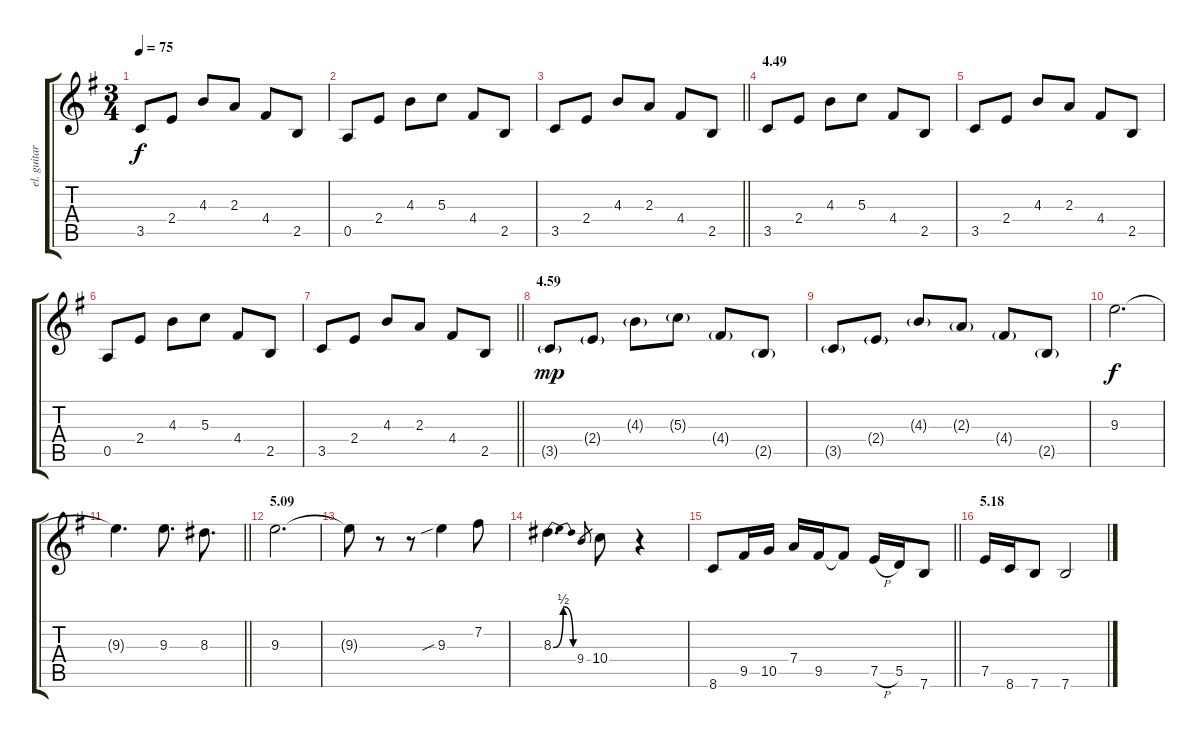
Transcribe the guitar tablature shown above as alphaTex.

\track ("el. guitar 2" "el. guitar") {instrument overdrivenguitar}
\staff {score tabs}
\tuning (E4 B3 G3 D3 A2 E2) {hide}
\ts (3 4)
\tempo 75
\clef g2
\ks g
3.5.8{dy f} 2.4.8 4.3.8 2.3.8 4.4.8 2.5.8 |
0.5.8 2.4.8 4.3.8 5.3.8 4.4.8 2.5.8 |
\barLineRight lightlight
3.5.8 2.4.8 4.3.8 2.3.8 4.4.8 2.5.8 |
\section ("" "4.49")
3.5.8 2.4.8 4.3.8 5.3.8 4.4.8 2.5.8 |
3.5.8 2.4.8 4.3.8 2.3.8 4.4.8 2.5.8 |
0.5.8 2.4.8 4.3.8 5.3.8 4.4.8 2.5.8 |
\barLineRight lightlight
3.5.8 2.4.8 4.3.8 2.3.8 4.4.8 2.5.8 |
\section ("" "4.59")
3.5{g}.8{dy mp} 2.4{g}.8 4.3{g}.8 5.3{g}.8 4.4{g}.8 2.5{g}.8 |
3.5{g}.8 2.4{g}.8 4.3{g}.8 2.3{g}.8 4.4{g}.8 2.5{g}.8 |
9.3.2{d dy f} |
\barLineRight lightlight
9.3{t}.4{d} 9.3.8{d} 8.3.8{d} |
\section ("" "5.09")
9.3.2{d} |
9.3{t}.8 r.8 r.8 9.3{sib}.4 7.2.8 |
8.3{be (bendrelease 0 0 10 2 40 2 60 0)}.4{d} 9.4.8{gr} 10.4.8 r.4 |
\barLineRight lightlight
8.6.8 9.5.16 10.5.16 7.4.16 9.5.16 9.5{t}.8 7.5{h}.16 5.5.16 7.6.8 |
\section ("" "5.18")
7.5.16 8.6.16 7.6.8 7.6.2
